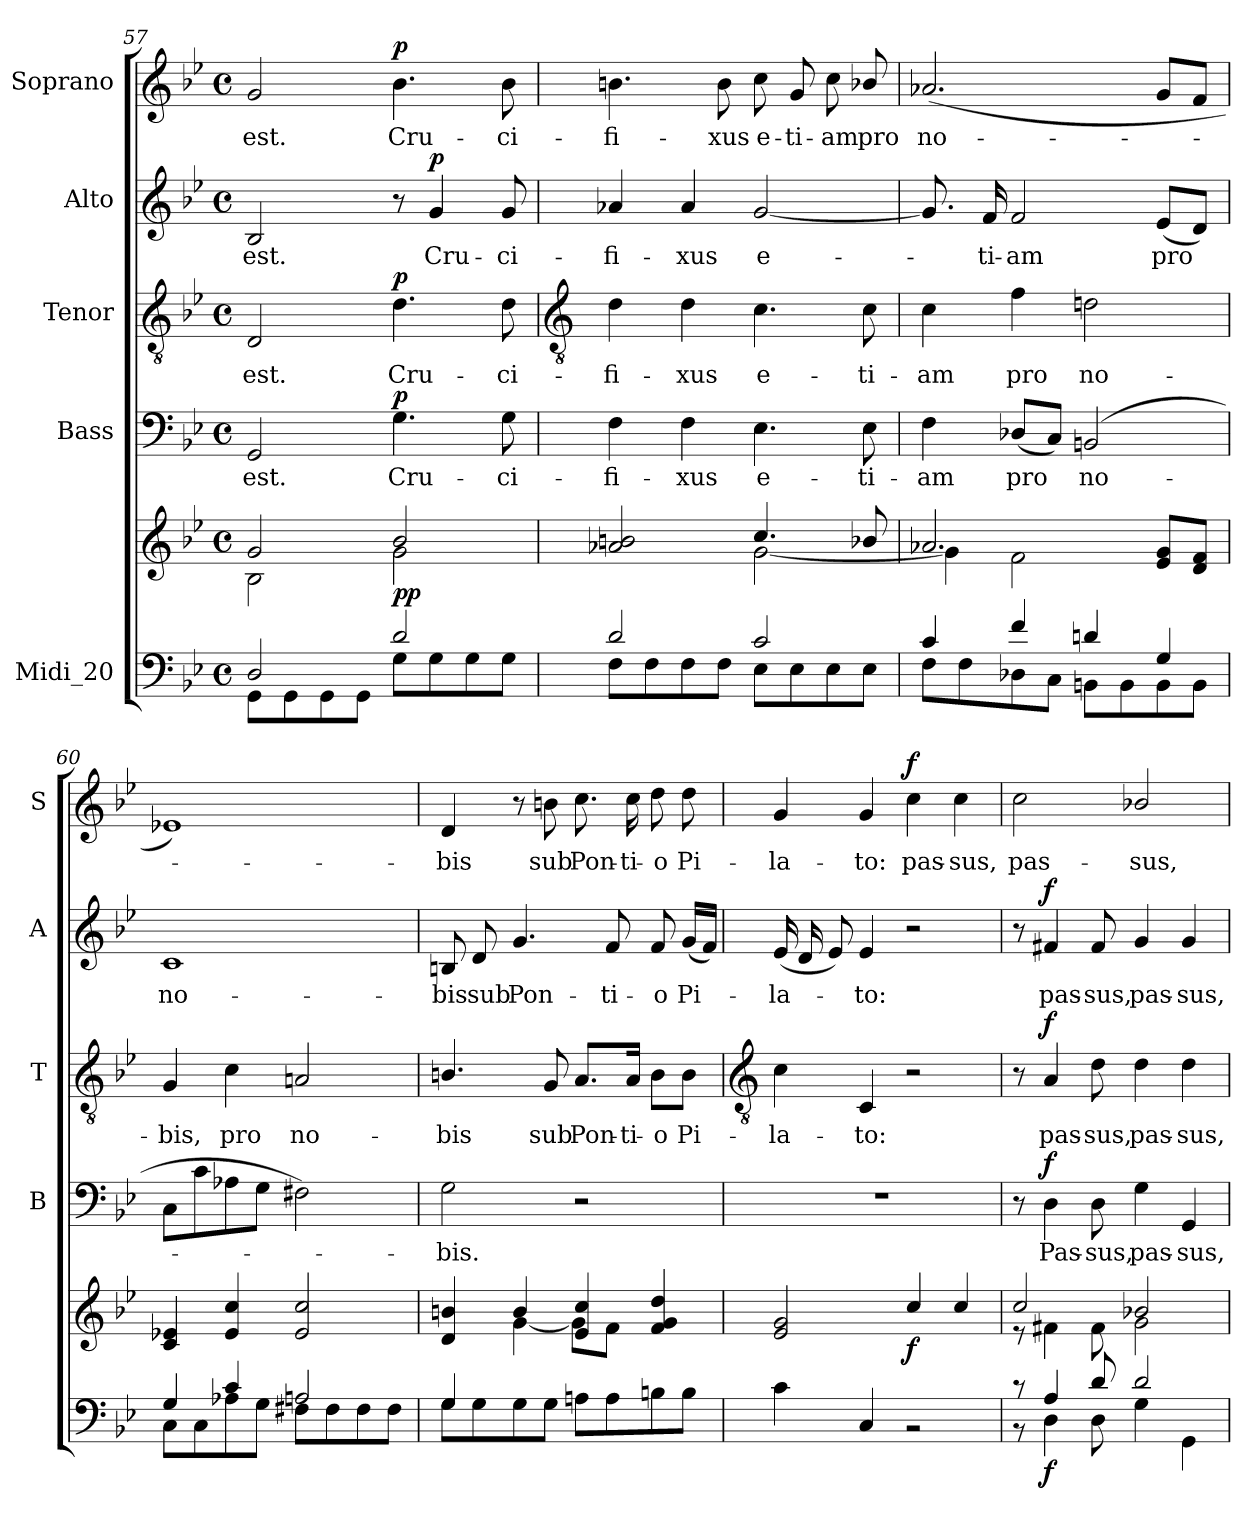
**kern	**kern	**dynam	**kern	**text	**dynam	**kern	**text	**dynam	**kern	**text	**dynam	**kern	**text	**dynam
*part5	*part5	*part5	*part4	*part4	*part4	*part3	*part3	*part3	*part2	*part2	*part2	*part1	*part1	*part1
*staff6	*staff5	*staff5/6	*staff4	*staff4	*staff4	*staff3	*staff3	*staff3	*staff2	*staff2	*staff2	*staff1	*staff1	*staff1
*I"Midi_20	*	*	*I"Bass	*	*	*I"Tenor	*	*	*I"Alto	*	*	*I"Soprano	*	*
*	*	*	*I'B	*	*	*I'T	*	*	*I'A	*	*	*I'S	*	*
*clefF4	*clefG2	*	*clefF4	*	*	*clefGv2	*	*	*clefG2	*	*	*clefG2	*	*
*k[b-e-]	*k[b-e-]	*	*k[b-e-]	*	*	*k[b-e-]	*	*	*k[b-e-]	*	*	*k[b-e-]	*	*
*B-:	*B-:	*	*B-:	*	*	*B-:	*	*	*B-:	*	*	*B-:	*	*
*M4/4	*M4/4	*	*M4/4	*	*	*M4/4	*	*	*M4/4	*	*	*M4/4	*	*
*met(c)	*met(c)	*	*met(c)	*	*	*met(c)	*	*	*met(c)	*	*	*met(c)	*	*
=57	=57	=57	=57	=57	=57	=57	=57	=57	=57	=57	=57	=57	=57	=57
*^	*^	*	*	*	*	*	*	*	*	*	*	*	*	*
!	!	!	!	!	!	!LO:LY:b	!	!	!LO:LY:b	!	!	!LO:LY:b	!	!	!LO:LY:b	!
2D/	8GG\L	2g/	2B-\	.	2GG	est.	.	2D	est.	.	2B-	est.	.	2g	est.	.
.	8GG\	.	.	.	.	.	.	.	.	.	.	.	.	.	.	.
.	8GG\	.	.	.	.	.	.	.	.	.	.	.	.	.	.	.
.	8GG\J	.	.	.	.	.	.	.	.	.	.	.	.	.	.	.
!	!	!	!	!LO:DY:b	!	!LO:LY:b	!	!	!LO:LY:b	!	!	!	!	!	!LO:LY:b	!
!	!	!	!	!LO:DY:n=1:b	!	!	!LO:DY:b	!	!	!LO:DY:b	!	!	!	!	!	!LO:DY:b
2d/	8G\L	2b-/	2g\	p p	4.G	Cru-	p	4.d	Cru-	p	8r	.	.	4.b-	Cru-	p
!	!	!	!	!	!	!	!	!	!	!	!	!LO:LY:b	!LO:DY:b	!	!	!
.	8G\	.	.	.	.	.	.	.	.	.	4g	Cru-	p	.	.	.
.	8G\	.	.	.	.	.	.	.	.	.	.	.	.	.	.	.
!	!	!	!	!	!	!LO:LY:b	!	!	!LO:LY:b	!	!	!LO:LY:b	!	!	!LO:LY:b	!
.	8G\J	.	.	.	8G	-ci-	.	8d	-ci-	.	8g	-ci-	.	8b-	-ci-	.
!!LO:LB:g=z
=58	=58	=58	=58	=58	=58	=58	=58	=58	=58	=58	=58	=58	=58	=58	=58	=58
*	*	*	*	*	*	*	*	*clefGv2	*	*	*	*	*	*	*	*
!	!	!	!	!	!	!LO:LY:b	!	!	!LO:LY:b	!	!	!LO:LY:b	!	!	!LO:LY:b	!
2d/	8F\L	2a-X/ 2bn/	2ryy	.	4F	-fi-	.	4d	-fi-	.	4a-X	-fi-	.	4.bn	-fi-	.
.	8F\	.	.	.	.	.	.	.	.	.	.	.	.	.	.	.
!	!	!	!	!	!	!LO:LY:b	!	!	!LO:LY:b	!	!	!LO:LY:b	!	!	!	!
.	8F\	.	.	.	4F	-xus	.	4d	-xus	.	4a-	-xus	.	.	.	.
!	!	!	!	!	!	!	!	!	!	!	!	!	!	!	!LO:LY:b	!
.	8F\J	.	.	.	.	.	.	.	.	.	.	.	.	8b	-xus	.
!	!	!	!	!	!	!LO:LY:b	!	!	!LO:LY:b	!	!	!LO:LY:b	!	!	!LO:LY:b	!
2c/	8E-\L	4.cc/	[2g\	.	4.E-	e-	.	4.c	e-	.	[2g	e-	.	8cc	e-	.
!	!	!	!	!	!	!	!	!	!	!	!	!	!	!	!LO:LY:b	!
.	8E-\	.	.	.	.	.	.	.	.	.	.	.	.	8g	-ti-	.
!	!	!	!	!	!	!	!	!	!	!	!	!	!	!	!LO:LY:b	!
.	8E-\	.	.	.	.	.	.	.	.	.	.	.	.	8cc	-am	.
!	!	!	!	!	!	!LO:LY:b	!	!	!LO:LY:b	!	!	!	!	!	!LO:LY:b	!
.	8E-\J	8b-X/	.	.	8E-	-ti-	.	8c	-ti-	.	.	.	.	8b-X/	pro	.
=59	=59	=59	=59	=59	=59	=59	=59	=59	=59	=59	=59	=59	=59	=59	=59	=59
!	!	!	!	!	!	!LO:LY:b	!	!	!LO:LY:b	!	!	!	!	!	!LO:LY:b	!
4c/	8F\L	2.a-X/	4g\]	.	4F	-am	.	4c	-am	.	8.g]	.	.	(<2.a-X	no-	.
.	8F\	.	.	.	.	.	.	.	.	.	.	.	.	.	.	.
!	!	!	!	!	!	!	!	!	!	!	!	!LO:LY:b	!	!	!	!
.	.	.	.	.	.	.	.	.	.	.	16f	ti-	.	.	.	.
!	!	!	!	!	!	!LO:LY:b	!	!	!LO:LY:b	!	!	!LO:LY:b	!	!	!	!
4f/	8D-X\	.	2f\	.	(<8D-X/L	pro	.	4f	pro	.	2f	-am	.	.	.	.
.	8C\J	.	.	.	8CJ)	.	.	.	.	.	.	.	.	.	.	.
!	!	!	!	!	!	!LO:LY:b	!	!	!LO:LY:b	!	!	!	!	!	!	!
4dn/	8BBn\L	.	.	.	(>2BBn	no-	.	2dn	no-	.	.	.	.	.	.	.
.	8BB\	.	.	.	.	.	.	.	.	.	.	.	.	.	.	.
!	!	!	!	!	!	!	!	!	!	!	!	!LO:LY:b	!	!	!	!
4G/	8BB\	8e-/ 8g/L	4ryy	.	.	.	.	.	.	.	(<8e-L	pro	.	8gL	.	.
.	8BB\J	8d/ 8f/J	.	.	.	.	.	.	.	.	8dJ)	.	.	8fJ	.	.
=60	=60	=60	=60	=60	=60	=60	=60	=60	=60	=60	=60	=60	=60	=60	=60	=60
!	!	!	!	!	!	!	!	!	!LO:LY:b	!	!	!LO:LY:b	!	!	!	!
4G/	8C\L	4c/ 4e-X/	1ryy	.	8CL	.	.	4G	-bis,	.	1c	no-	.	1e-X)	.	.
.	8C\	.	.	.	8c	.	.	.	.	.	.	.	.	.	.	.
!	!	!	!	!	!	!	!	!	!LO:LY:b	!	!	!	!	!	!	!
4c/	8A-X\	4e-/ 4cc/	.	.	8A-X	.	.	4c	pro	.	.	.	.	.	.	.
.	8G\J	.	.	.	8GJ	.	.	.	.	.	.	.	.	.	.	.
!	!	!	!	!	!	!	!	!	!LO:LY:b	!	!	!	!	!	!	!
2An/	8F#X\L	2e-/ 2cc/	.	.	2F#X)	.	.	2An	no-	.	.	.	.	.	.	.
.	8F#\	.	.	.	.	.	.	.	.	.	.	.	.	.	.	.
.	8F#\	.	.	.	.	.	.	.	.	.	.	.	.	.	.	.
.	8F#\J	.	.	.	.	.	.	.	.	.	.	.	.	.	.	.
=61	=61	=61	=61	=61	=61	=61	=61	=61	=61	=61	=61	=61	=61	=61	=61	=61
!	!	!	!	!	!	!LO:LY:b	!	!	!LO:LY:b	!	!	!LO:LY:b	!	!	!LO:LY:b	!
4G/	8G\L	4d/ 4bn/	4ryy	.	2G	bis.	.	4.Bn/	-bis	.	8Bn	-bis	.	4d	bis	.
!	!	!	!	!	!	!	!	!	!	!	!	!LO:LY:b	!	!	!	!
.	8G\	.	.	.	.	.	.	.	.	.	8d	sub	.	.	.	.
!	!	!	!	!	!	!	!	!	!	!	!	!LO:LY:b	!	!	!	!
4ryy	8G\	4b/	[4g\	.	.	.	.	.	.	.	4.g	Pon-	.	8r	.	.
!	!	!	!	!	!	!	!	!	!LO:LY:b	!	!	!	!	!	!LO:LY:b	!
.	8G\J	.	.	.	.	.	.	8G	sub	.	.	.	.	8bn	sub	.
!	!	!	!	!	!	!	!	!	!LO:LY:b	!	!	!	!	!	!LO:LY:b	!
2ryy	8An\L	4e-/ 4cc/	8g\L]	.	2r	.	.	8.A/L	Pon-	.	.	.	.	8.cc	Pon-	.
!	!	!	!	!	!	!	!	!	!	!	!	!LO:LY:b	!	!	!	!
.	8A\	.	8f\J	.	.	.	.	.	.	.	8f	-ti-	.	.	.	.
!	!	!	!	!	!	!	!	!	!LO:LY:b	!	!	!	!	!	!LO:LY:b	!
.	.	.	.	.	.	.	.	16A/Jk	-ti-	.	.	.	.	16cc	-ti-	.
!	!	!	!	!	!	!	!	!	!LO:LY:b	!	!	!LO:LY:b	!	!	!LO:LY:b	!
.	8Bn\	4f/ 4g/ 4dd/	4ryy	.	.	.	.	8B\L	-o	.	8f	-o	.	8dd	-o	.
!	!	!	!	!	!	!	!	!	!LO:LY:b	!	!	!LO:LY:b	!	!	!LO:LY:b	!
.	8B\J	.	.	.	.	.	.	8B\J	Pi-	.	(<16gLL	Pi-	.	8dd	Pi-	.
.	.	.	.	.	.	.	.	.	.	.	16fJJ)	.	.	.	.	.
!!LO:LB:g=z
=62	=62	=62	=62	=62	=62	=62	=62	=62	=62	=62	=62	=62	=62	=62	=62	=62
*	*	*	*	*	*	*	*	*clefGv2	*	*	*	*	*	*	*	*
!	!	!	!	!	!	!	!	!	!LO:LY:b	!	!	!LO:LY:b	!	!	!LO:LY:b	!
1ryy	4c\	2e-/ 2g/	1ryy	.	1r	.	.	4c	-la-	.	(<16e-LL	la-	.	4g	-la-	.
.	.	.	.	.	.	.	.	.	.	.	16d	.	.	.	.	.
.	.	.	.	.	.	.	.	.	.	.	8e-J)	.	.	.	.	.
!	!	!	!	!	!	!	!	!	!LO:LY:b	!	!	!LO:LY:b	!	!	!LO:LY:b	!
.	4C/	.	.	.	.	.	.	4C	-to:	.	4e-	to:	.	4g	-to:	.
!	!	!	!	!LO:DY:b	!	!	!	!	!	!	!	!	!	!	!LO:LY:b	!LO:DY:b
.	2r	4cc/	.	f	.	.	.	2r	.	.	2r	.	.	4cc	pas-	f
!	!	!	!	!	!	!	!	!	!	!	!	!	!	!	!LO:LY:b	!
.	.	4cc/	.	.	.	.	.	.	.	.	.	.	.	4cc	-sus,	.
=63	=63	=63	=63	=63	=63	=63	=63	=63	=63	=63	=63	=63	=63	=63	=63	=63
!	!	!	!	!	!	!	!	!	!	!	!	!	!	!	!LO:LY:b	!
8r	8r	2cc/	8r	.	8r	.	.	8r	.	.	8r	.	.	2cc	pas-	.
!	!	!	!	!LO:DY:b=2	!	!LO:LY:b	!LO:DY:b	!	!LO:LY:b	!LO:DY:b	!	!LO:LY:b	!LO:DY:b	!	!	!
4A/	4D\	.	4f#X\	f	4D	Pas-	f	4A	pas-	f	4f#X	pas-	f	.	.	.
!	!	!	!	!	!	!LO:LY:b	!	!	!LO:LY:b	!	!	!LO:LY:b	!	!	!	!
8d/	8D\	.	8f#\	.	8D	-sus,	.	8d	-sus,	.	8f#	-sus,	.	.	.	.
!	!	!	!	!	!	!LO:LY:b	!	!	!LO:LY:b	!	!	!LO:LY:b	!	!	!LO:LY:b	!
2d/	4G\	2b-X/	2g\	.	4G	pas-	.	4d	pas-	.	4g	pas-	.	2b-X/	-sus,	.
!	!	!	!	!	!	!LO:LY:b	!	!	!LO:LY:b	!	!	!LO:LY:b	!	!	!	!
.	4GG\	.	.	.	4GG	-sus,	.	4d	-sus,	.	4g	-sus,	.	.	.	.
*v	*v	*	*	*	*	*	*	*	*	*	*	*	*	*	*	*
*	*v	*v	*	*	*	*	*	*	*	*	*	*	*	*	*
=	=	=	=	=	=	=	=	=	=	=	=	=	=	=
*-	*-	*-	*-	*-	*-	*-	*-	*-	*-	*-	*-	*-	*-	*-
